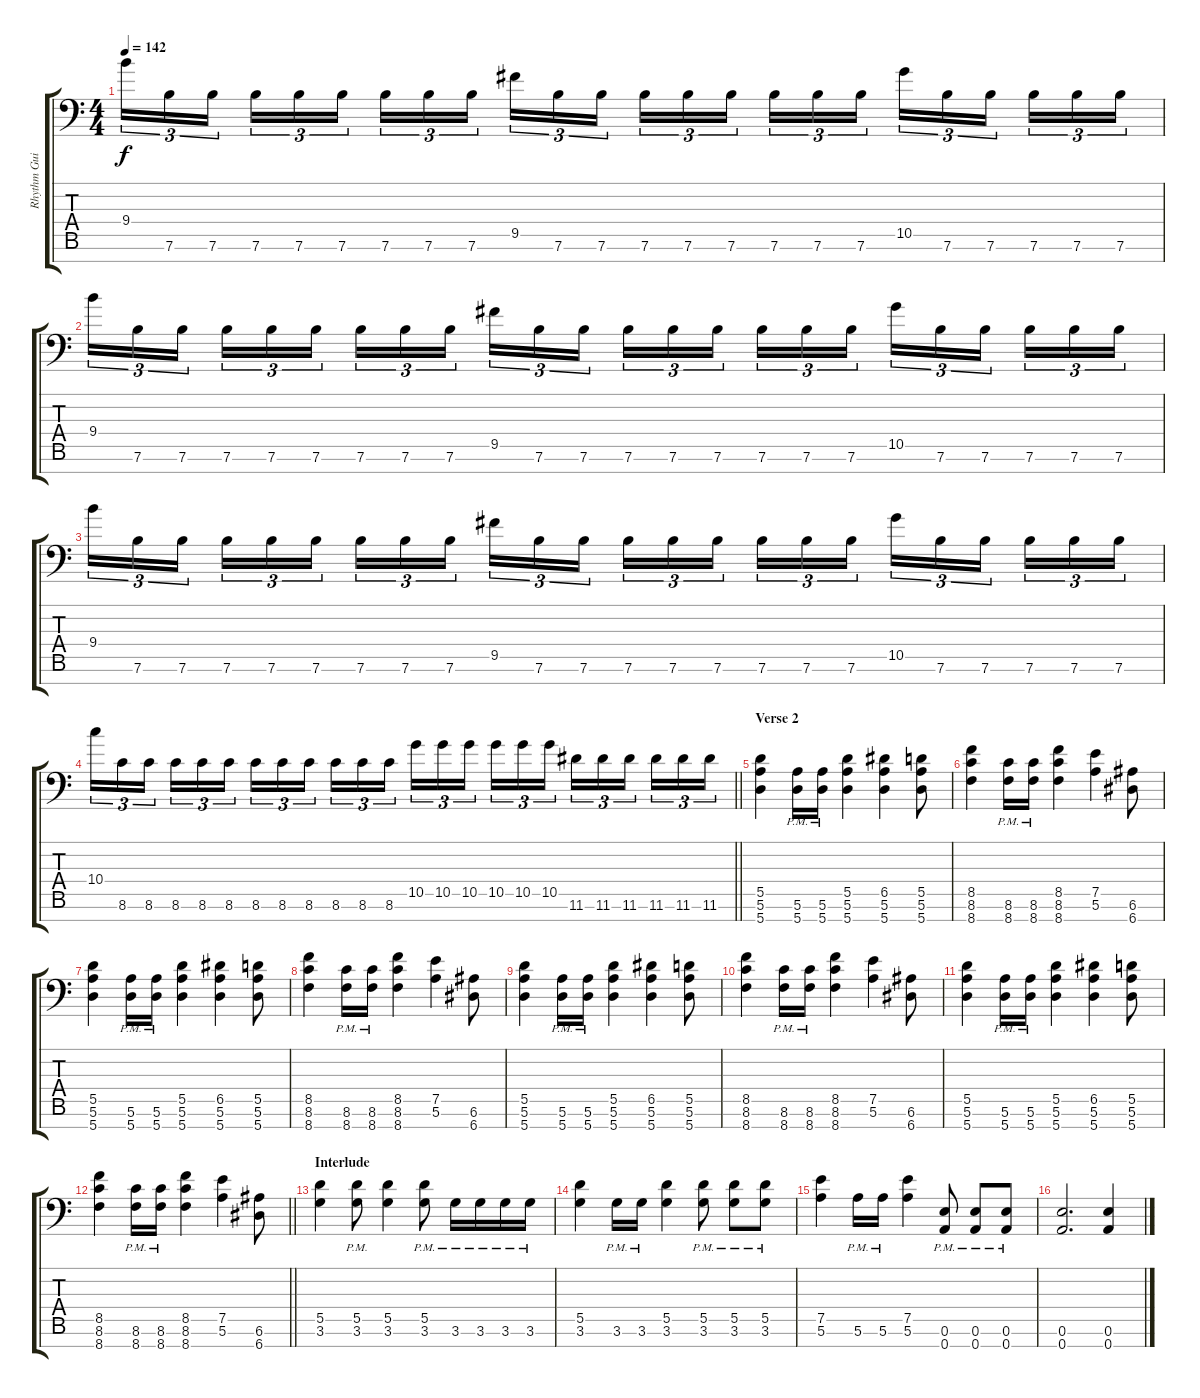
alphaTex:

\track ("Rhythm Guitar 1" "Rhythm Gui") {instrument distortionguitar}
\staff {score tabs}
\tuning (E4 B3 G3 D3 A2 E2 A1) {hide}
\ts (4 4)
\tempo 142
\clef f4
\ks c
9.4.16{tu (3 2) dy f} 7.6.16{tu (3 2)} 7.6.16{tu (3 2) beam splitsecondary} 7.6.16{tu (3 2)} 7.6.16{tu (3 2)} 7.6.16{tu (3 2)} 7.6.16{tu (3 2)} 7.6.16{tu (3 2)} 7.6.16{tu (3 2) beam splitsecondary} 9.5.16{tu (3 2)} 7.6.16{tu (3 2)} 7.6.16{tu (3 2)} 7.6.16{tu (3 2)} 7.6.16{tu (3 2)} 7.6.16{tu (3 2) beam splitsecondary} 7.6.16{tu (3 2)} 7.6.16{tu (3 2)} 7.6.16{tu (3 2)} 10.5.16{tu (3 2)} 7.6.16{tu (3 2)} 7.6.16{tu (3 2) beam splitsecondary} 7.6.16{tu (3 2)} 7.6.16{tu (3 2)} 7.6.16{tu (3 2)} |
9.4.16{tu (3 2)} 7.6.16{tu (3 2)} 7.6.16{tu (3 2) beam splitsecondary} 7.6.16{tu (3 2)} 7.6.16{tu (3 2)} 7.6.16{tu (3 2)} 7.6.16{tu (3 2)} 7.6.16{tu (3 2)} 7.6.16{tu (3 2) beam splitsecondary} 9.5.16{tu (3 2)} 7.6.16{tu (3 2)} 7.6.16{tu (3 2)} 7.6.16{tu (3 2)} 7.6.16{tu (3 2)} 7.6.16{tu (3 2) beam splitsecondary} 7.6.16{tu (3 2)} 7.6.16{tu (3 2)} 7.6.16{tu (3 2)} 10.5.16{tu (3 2)} 7.6.16{tu (3 2)} 7.6.16{tu (3 2) beam splitsecondary} 7.6.16{tu (3 2)} 7.6.16{tu (3 2)} 7.6.16{tu (3 2)} |
9.4.16{tu (3 2)} 7.6.16{tu (3 2)} 7.6.16{tu (3 2) beam splitsecondary} 7.6.16{tu (3 2)} 7.6.16{tu (3 2)} 7.6.16{tu (3 2)} 7.6.16{tu (3 2)} 7.6.16{tu (3 2)} 7.6.16{tu (3 2) beam splitsecondary} 9.5.16{tu (3 2)} 7.6.16{tu (3 2)} 7.6.16{tu (3 2)} 7.6.16{tu (3 2)} 7.6.16{tu (3 2)} 7.6.16{tu (3 2) beam splitsecondary} 7.6.16{tu (3 2)} 7.6.16{tu (3 2)} 7.6.16{tu (3 2)} 10.5.16{tu (3 2)} 7.6.16{tu (3 2)} 7.6.16{tu (3 2) beam splitsecondary} 7.6.16{tu (3 2)} 7.6.16{tu (3 2)} 7.6.16{tu (3 2)} |
\barLineRight lightlight
10.4.16{tu (3 2)} 8.6.16{tu (3 2)} 8.6.16{tu (3 2) beam splitsecondary} 8.6.16{tu (3 2)} 8.6.16{tu (3 2)} 8.6.16{tu (3 2)} 8.6.16{tu (3 2)} 8.6.16{tu (3 2)} 8.6.16{tu (3 2) beam splitsecondary} 8.6.16{tu (3 2)} 8.6.16{tu (3 2)} 8.6.16{tu (3 2)} 10.5.16{tu (3 2)} 10.5.16{tu (3 2)} 10.5.16{tu (3 2) beam splitsecondary} 10.5.16{tu (3 2)} 10.5.16{tu (3 2)} 10.5.16{tu (3 2)} 11.6.16{tu (3 2)} 11.6.16{tu (3 2)} 11.6.16{tu (3 2) beam splitsecondary} 11.6.16{tu (3 2)} 11.6.16{tu (3 2)} 11.6.16{tu (3 2)} |
\section ("" "Verse 2")
(5.5 5.6 5.7).4 (5.6{pm} 5.7{pm}).16 (5.6{pm} 5.7{pm}).16 (5.5 5.6 5.7).4 (6.5 5.6 5.7).4 (5.5 5.6 5.7).8 |
(8.5 8.6 8.7).4 (8.6{pm} 8.7{pm}).16 (8.6{pm} 8.7{pm}).16 (8.5 8.6 8.7).4 (7.5 5.6).4 (6.6 6.7).8 |
(5.5 5.6 5.7).4 (5.6{pm} 5.7{pm}).16 (5.6{pm} 5.7{pm}).16 (5.5 5.6 5.7).4 (6.5 5.6 5.7).4 (5.5 5.6 5.7).8 |
(8.5 8.6 8.7).4 (8.6{pm} 8.7{pm}).16 (8.6{pm} 8.7{pm}).16 (8.5 8.6 8.7).4 (7.5 5.6).4 (6.6 6.7).8 |
(5.5 5.6 5.7).4 (5.6{pm} 5.7{pm}).16 (5.6{pm} 5.7{pm}).16 (5.5 5.6 5.7).4 (6.5 5.6 5.7).4 (5.5 5.6 5.7).8 |
(8.5 8.6 8.7).4 (8.6{pm} 8.7{pm}).16 (8.6{pm} 8.7{pm}).16 (8.5 8.6 8.7).4 (7.5 5.6).4 (6.6 6.7).8 |
(5.5 5.6 5.7).4 (5.6{pm} 5.7{pm}).16 (5.6{pm} 5.7{pm}).16 (5.5 5.6 5.7).4 (6.5 5.6 5.7).4 (5.5 5.6 5.7).8 |
\barLineRight lightlight
(8.5 8.6 8.7).4 (8.6{pm} 8.7{pm}).16 (8.6{pm} 8.7{pm}).16 (8.5 8.6 8.7).4 (7.5 5.6).4 (6.6 6.7).8 |
\section ("" "Interlude")
(5.5 3.6).4 (5.5{pm} 3.6{pm}).8 (5.5 3.6).4 (5.5{pm} 3.6{pm}).8 3.6{pm}.16 3.6{pm}.16 3.6{pm}.16 3.6{pm}.16 |
(5.5 3.6).4 3.6{pm}.16 3.6{pm}.16 (5.5 3.6).4 (5.5{pm} 3.6{pm}).8 (5.5{pm} 3.6{pm}).8 (5.5{pm} 3.6{pm}).8 |
(7.5 5.6).4 5.6{pm}.16 5.6{pm}.16 (7.5 5.6).4 (0.6{pm} 0.7{pm}).8 (0.6{pm} 0.7{pm}).8 (0.6{pm} 0.7{pm}).8 |
(0.6 0.7).2{d} (0.6 0.7).4
